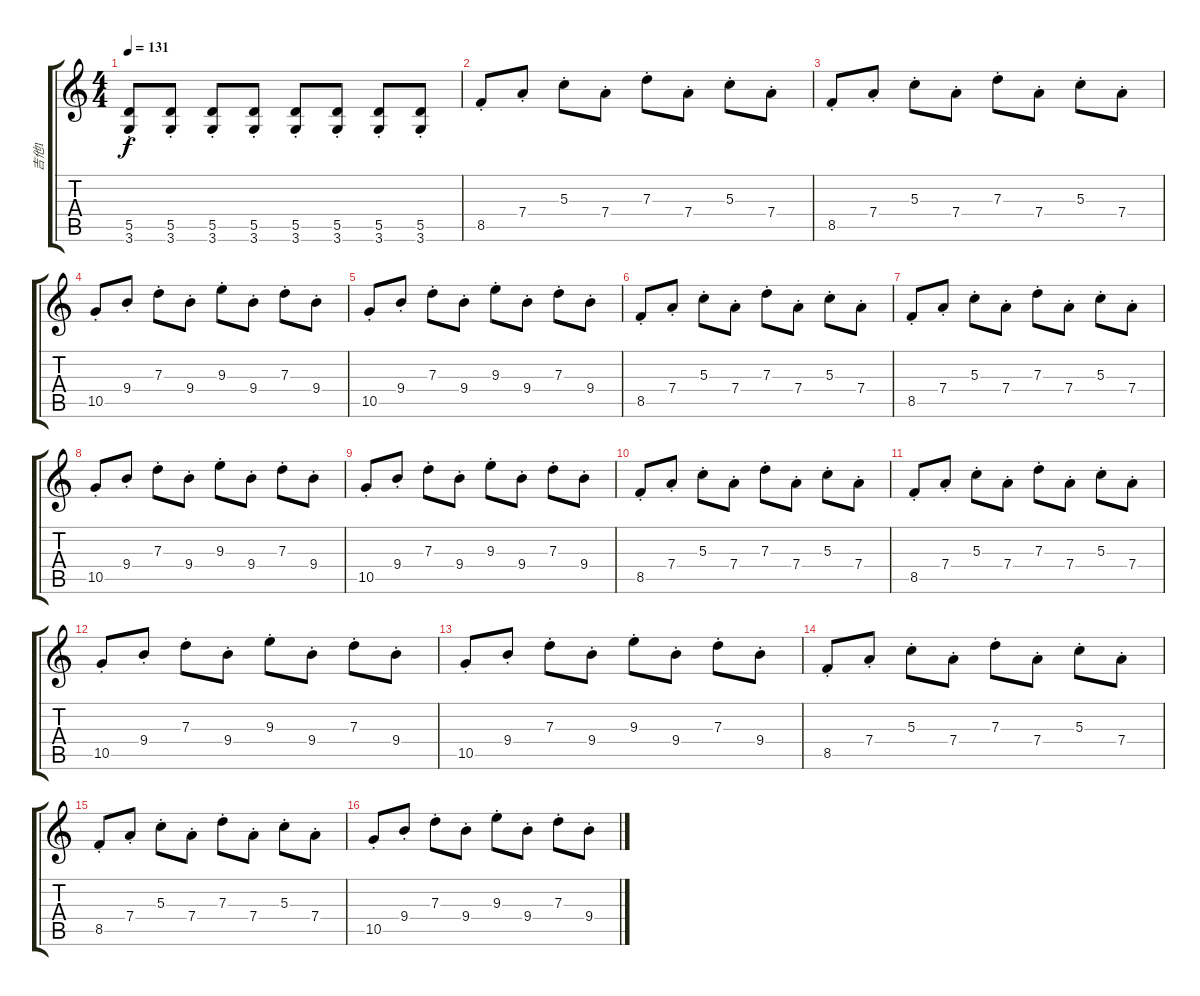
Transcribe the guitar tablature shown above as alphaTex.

\track ("吉他1" "吉他1") {instrument guitarharmonics}
\staff {score tabs}
\tuning (E4 B3 G3 D3 A2 E2) {hide}
\ts (4 4)
\tempo 131
\clef g2
\ks c
(5.5{st} 3.6{st}).8{dy f} (5.5{st} 3.6{st}).8 (5.5{st} 3.6{st}).8 (5.5{st} 3.6{st}).8 (5.5{st} 3.6{st}).8 (5.5{st} 3.6{st}).8 (5.5{st} 3.6{st}).8 (5.5{st} 3.6{st}).8 |
8.5{st}.8{volume 10} 7.4{st}.8 5.3{st}.8 7.4{st}.8 7.3{st}.8 7.4{st}.8 5.3{st}.8 7.4{st}.8 |
8.5{st}.8 7.4{st}.8 5.3{st}.8 7.4{st}.8 7.3{st}.8 7.4{st}.8 5.3{st}.8 7.4{st}.8 |
10.5{st}.8 9.4{st}.8 7.3{st}.8 9.4{st}.8 9.3{st}.8 9.4{st}.8 7.3{st}.8 9.4{st}.8 |
10.5{st}.8 9.4{st}.8 7.3{st}.8 9.4{st}.8 9.3{st}.8 9.4{st}.8 7.3{st}.8 9.4{st}.8 |
8.5{st}.8{volume 10} 7.4{st}.8 5.3{st}.8 7.4{st}.8 7.3{st}.8 7.4{st}.8 5.3{st}.8 7.4{st}.8 |
8.5{st}.8 7.4{st}.8 5.3{st}.8 7.4{st}.8 7.3{st}.8 7.4{st}.8 5.3{st}.8 7.4{st}.8 |
10.5{st}.8 9.4{st}.8 7.3{st}.8 9.4{st}.8 9.3{st}.8 9.4{st}.8 7.3{st}.8 9.4{st}.8 |
10.5{st}.8 9.4{st}.8 7.3{st}.8 9.4{st}.8 9.3{st}.8 9.4{st}.8 7.3{st}.8 9.4{st}.8 |
8.5{st}.8{volume 10} 7.4{st}.8 5.3{st}.8 7.4{st}.8 7.3{st}.8 7.4{st}.8 5.3{st}.8 7.4{st}.8 |
8.5{st}.8 7.4{st}.8{txt ""} 5.3{st}.8 7.4{st}.8 7.3{st}.8 7.4{st}.8 5.3{st}.8 7.4{st}.8 |
10.5{st}.8 9.4{st}.8 7.3{st}.8 9.4{st}.8 9.3{st}.8 9.4{st}.8 7.3{st}.8 9.4{st}.8 |
10.5{st}.8 9.4{st}.8 7.3{st}.8 9.4{st}.8 9.3{st}.8 9.4{st}.8 7.3{st}.8 9.4{st}.8 |
8.5{st}.8{volume 10} 7.4{st}.8 5.3{st}.8 7.4{st}.8 7.3{st}.8 7.4{st}.8 5.3{st}.8 7.4{st}.8 |
8.5{st}.8 7.4{st}.8 5.3{st}.8 7.4{st}.8 7.3{st}.8 7.4{st}.8 5.3{st}.8 7.4{st}.8 |
10.5{st}.8 9.4{st}.8 7.3{st}.8 9.4{st}.8 9.3{st}.8 9.4{st}.8 7.3{st}.8 9.4{st}.8
